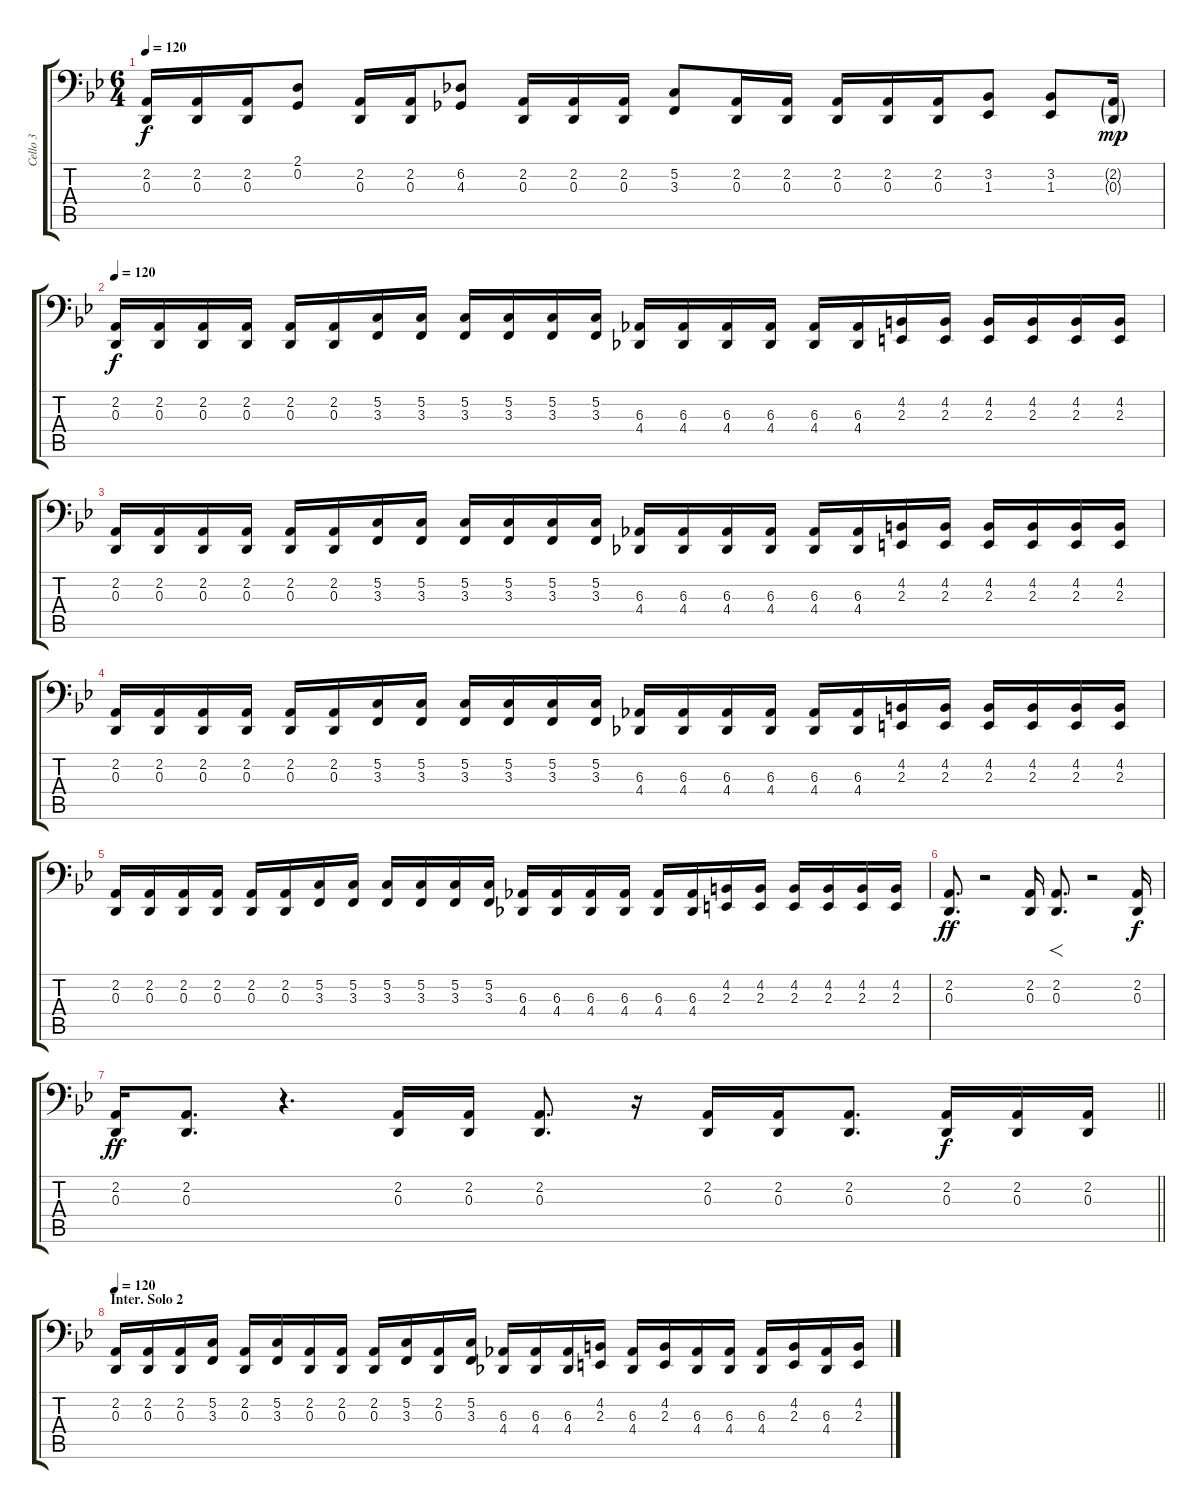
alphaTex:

\track ("Cello 3" "Cello 3") {instrument cello}
\staff {score tabs}
\tuning (C3 G2 D2 A1 E1 B0) {hide}
\ts (6 4)
\tempo 120
\clef f4
\ks bb
(2.2 0.3).16{dy f} (2.2 0.3).16 (2.2 0.3).16 (2.1 0.2).8 (2.2 0.3).16 (2.2 0.3).16 (6.2 4.3).8 (2.2 0.3).16 (2.2 0.3).16 (2.2 0.3).16 (5.2 3.3).8 (2.2 0.3).16 (2.2 0.3).16 (2.2 0.3).16 (2.2 0.3).16 (2.2 0.3).16 (3.2 1.3).8 (3.2 1.3).8 (2.2{g} 0.3{g}).16{dy mp} |
\tempo 120
(2.2 0.3).16{dy f} (2.2 0.3).16 (2.2 0.3).16 (2.2 0.3).16 (2.2 0.3).16 (2.2 0.3).16 (5.2 3.3).16 (5.2 3.3).16 (5.2 3.3).16 (5.2 3.3).16 (5.2 3.3).16 (5.2 3.3).16 (6.3 4.4).16 (6.3 4.4).16 (6.3 4.4).16 (6.3 4.4).16 (6.3 4.4).16 (6.3 4.4).16 (4.2 2.3).16 (4.2 2.3).16 (4.2 2.3).16 (4.2 2.3).16 (4.2 2.3).16 (4.2 2.3).16 |
(2.2 0.3).16 (2.2 0.3).16 (2.2 0.3).16 (2.2 0.3).16 (2.2 0.3).16 (2.2 0.3).16 (5.2 3.3).16 (5.2 3.3).16 (5.2 3.3).16 (5.2 3.3).16 (5.2 3.3).16 (5.2 3.3).16 (6.3 4.4).16 (6.3 4.4).16 (6.3 4.4).16 (6.3 4.4).16 (6.3 4.4).16 (6.3 4.4).16 (4.2 2.3).16 (4.2 2.3).16 (4.2 2.3).16 (4.2 2.3).16 (4.2 2.3).16 (4.2 2.3).16 |
(2.2 0.3).16 (2.2 0.3).16 (2.2 0.3).16 (2.2 0.3).16 (2.2 0.3).16 (2.2 0.3).16 (5.2 3.3).16 (5.2 3.3).16 (5.2 3.3).16 (5.2 3.3).16 (5.2 3.3).16 (5.2 3.3).16 (6.3 4.4).16 (6.3 4.4).16 (6.3 4.4).16 (6.3 4.4).16 (6.3 4.4).16 (6.3 4.4).16 (4.2 2.3).16 (4.2 2.3).16 (4.2 2.3).16 (4.2 2.3).16 (4.2 2.3).16 (4.2 2.3).16 |
(2.2 0.3).16 (2.2 0.3).16 (2.2 0.3).16 (2.2 0.3).16 (2.2 0.3).16 (2.2 0.3).16 (5.2 3.3).16 (5.2 3.3).16 (5.2 3.3).16 (5.2 3.3).16 (5.2 3.3).16 (5.2 3.3).16 (6.3 4.4).16 (6.3 4.4).16 (6.3 4.4).16 (6.3 4.4).16 (6.3 4.4).16 (6.3 4.4).16 (4.2 2.3).16 (4.2 2.3).16 (4.2 2.3).16 (4.2 2.3).16 (4.2 2.3).16 (4.2 2.3).16 |
(2.2 0.3).8{d dy ff} r.2 (2.2 0.3).16 (2.2 0.3).8{f d} r.2 (2.2 0.3).16{dy f} |
\barLineRight lightlight
(2.2 0.3).16{dy ff} (2.2 0.3).8{d} r.4{d} (2.2 0.3).16 (2.2 0.3).16 (2.2 0.3).8{d} r.16 (2.2 0.3).16 (2.2 0.3).16 (2.2 0.3).8{d} (2.2 0.3).16{dy f} (2.2 0.3).16 (2.2 0.3).16 |
\section ("" "Inter. Solo 2")
\tempo 120
(2.2 0.3).16{volume 16 balance 16} (2.2 0.3).16 (2.2 0.3).16 (5.2 3.3).16 (2.2 0.3).16 (5.2 3.3).16 (2.2 0.3).16 (2.2 0.3).16 (2.2 0.3).16 (5.2 3.3).16 (2.2 0.3).16 (5.2 3.3).16 (6.3 4.4).16 (6.3 4.4).16 (6.3 4.4).16 (4.2 2.3).16 (6.3 4.4).16 (4.2 2.3).16 (6.3 4.4).16 (6.3 4.4).16 (6.3 4.4).16 (4.2 2.3).16 (6.3 4.4).16 (4.2 2.3).16
